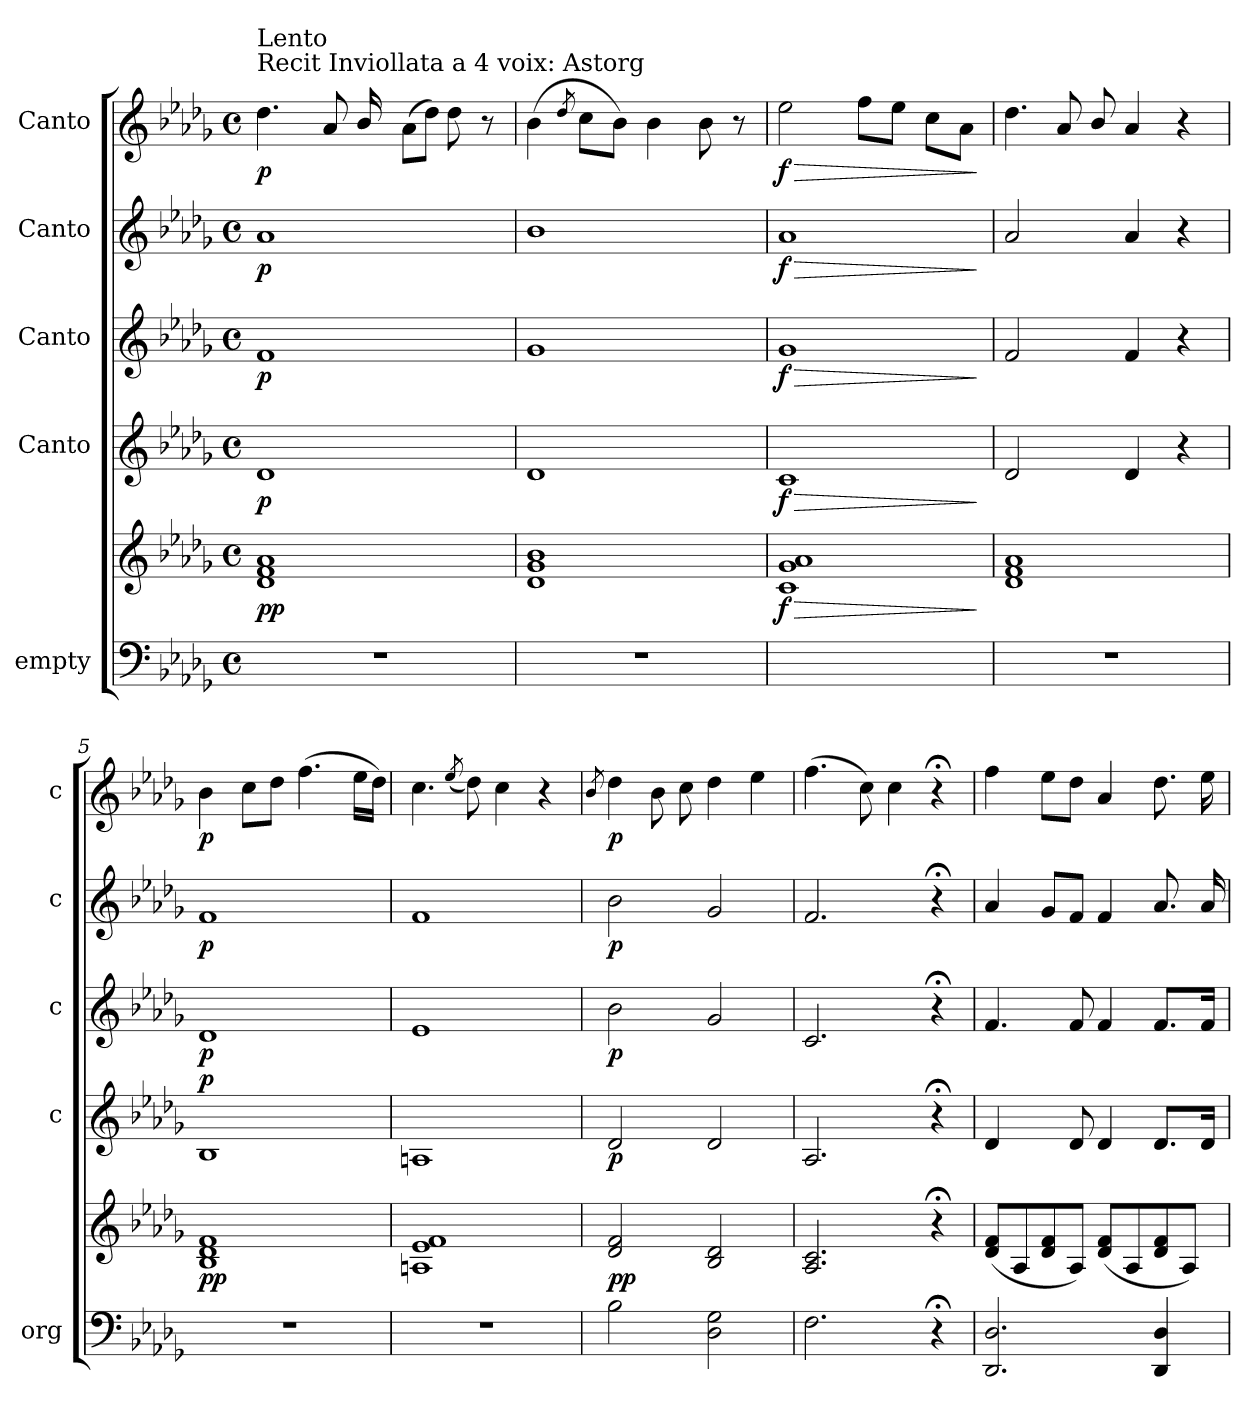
**kern	**kern	**dynam	**kern	**dynam	**kern	**dynam	**kern	**dynam	**kern	**dynam
*part5	*part5	*part5	*part4	*part4	*part3	*part3	*part2	*part2	*part1	*part1
*staff6	*staff5	*staff5/6	*staff4	*staff4	*staff3	*staff3	*staff2	*staff2	*staff1	*staff1
*I"empty	*	*	*I"Canto	*	*I"Canto	*	*I"Canto	*	*I"Canto	*
*I'org	*	*	*I'c	*	*I'c	*	*I'c	*	*I'c	*
*clefF4	*clefG2	*	*clefG2	*	*clefG2	*	*clefG2	*	*clefG2	*
*k[b-e-a-d-g-]	*k[b-e-a-d-g-]	*	*k[b-e-a-d-g-]	*	*k[b-e-a-d-g-]	*	*k[b-e-a-d-g-]	*	*k[b-e-a-d-g-]	*
*D-:	*D-:	*	*D-:	*	*D-:	*	*D-:	*	*D-:	*
*M4/4	*M4/4	*	*M4/4	*	*M4/4	*	*M4/4	*	*M4/4	*
*met(c)	*met(c)	*	*met(c)	*	*met(c)	*	*met(c)	*	*met(c)	*
=1	=1	=1	=1	=1	=1	=1	=1	=1	=1	=1
!	!	!	!	!	!	!	!	!	!LO:TX:a:t=Recit Inviollata a 4 voix&colon; Astorg	!
!	!	!	!	!	!	!	!	!	!LO:TX:a:t=Lento	!
1r	1d- 1f 1a-	pp	1d-	p	1f	p	1a-	p	4.dd-\	p
.	.	.	.	.	.	.	.	.	8a-/	.
.	.	.	.	.	.	.	.	.	16b-/	.
.	.	.	.	.	.	.	.	.	16ryy	.
!	!	!	!	!	!	!	!	!	!LO:N:vis=8	!
.	.	.	.	.	.	.	.	.	(16a-\L	.
!	!	!	!	!	!	!	!	!	!LO:N:vis=8	!
.	.	.	.	.	.	.	.	.	16dd-\J)	.
.	.	.	.	.	.	.	.	.	8dd-\	.
.	.	.	.	.	.	.	.	.	8r	.
=2	=2	=2	=2	=2	=2	=2	=2	=2	=2	=2
1r	1d- 1g- 1b-	.	1d-	.	1g-	.	1b-	.	(4b-\	.
.	.	.	.	.	.	.	.	.	8qdd-/	.
.	.	.	.	.	.	.	.	.	8cc\L	.
.	.	.	.	.	.	.	.	.	8b-\J)	.
.	.	.	.	.	.	.	.	.	4b-\	.
.	.	.	.	.	.	.	.	.	8b-\	.
.	.	.	.	.	.	.	.	.	8r	.
=3	=3	=3	=3	=3	=3	=3	=3	=3	=3	=3
!	!	!	!	!LO:HP:b	!	!LO:HP:b	!	!LO:HP:b	!	!LO:HP:b
1ryy	1c 1g- 1a-	> f	1c	> f	1g-	> f	1a-	> f	2ee-\	> f
.	.	.	.	.	.	.	.	.	8ff\L	.
.	.	.	.	.	.	.	.	.	8ee-\J	.
.	.	.	.	.	.	.	.	.	8cc\L	.
.	.	.	.	.	.	.	.	.	8a-\J	.
.	.	]	.	]	.	]	.	]	.	]
=4	=4	=4	=4	=4	=4	=4	=4	=4	=4	=4
!	!	!	!	!	!	!	!	!	!LO:N:vis=4.	!
1r	1d- 1f 1a-	.	2d-/	.	2f/	.	2a-/	.	4dd-\	.
.	.	.	.	.	.	.	.	.	8a-/	.
.	.	.	.	.	.	.	.	.	8b-/	.
.	.	.	4d-/	.	4f/	.	4a-/	.	4a-/	.
.	.	.	4r	.	4r	.	4r	.	4r	.
=5	=5	=5	=5	=5	=5	=5	=5	=5	=5	=5
!	!	!	!	!LO:DY:a	!	!	!	!	!	!
1r	1B- 1d- 1f	pp	1B-	p	1d-	p	1f	p	4b-\	p
.	.	.	.	.	.	.	.	.	8cc\L	.
.	.	.	.	.	.	.	.	.	8dd-\J	.
.	.	.	.	.	.	.	.	.	(4.ff\	.
.	.	.	.	.	.	.	.	.	16ee-\LL	.
.	.	.	.	.	.	.	.	.	16dd-\JJ)	.
=6	=6	=6	=6	=6	=6	=6	=6	=6	=6	=6
1r	1An 1e- 1f	.	1An	.	1e-	.	1f	.	4.cc\	.
.	.	.	.	.	.	.	.	.	(8qee-/	.
.	.	.	.	.	.	.	.	.	8dd-\)	.
.	.	.	.	.	.	.	.	.	4cc\	.
.	.	.	.	.	.	.	.	.	4r	.
=7	=7	=7	=7	=7	=7	=7	=7	=7	=7	=7
.	.	.	.	.	.	.	.	.	8qb-/	.
2B-\	2d-/ 2f/	pp	2d-/	p	2b-\	p	2b-\	p	4dd-\	p
.	.	.	.	.	.	.	.	.	8b-\	.
.	.	.	.	.	.	.	.	.	8cc\	.
2D-\ 2G-\	2B-/ 2d-/	.	2d-/	.	2g-/	.	2g-/	.	4dd-\	.
.	.	.	.	.	.	.	.	.	4ee-\	.
=8	=8	=8	=8	=8	=8	=8	=8	=8	=8	=8
2.F\	2.A-/ 2.c/	.	2.A-/	.	2.c/	.	2.f/	.	(4.ff\	.
.	.	.	.	.	.	.	.	.	8cc\)	.
.	.	.	.	.	.	.	.	.	4cc\	.
4r;<	4r;<	.	4r;<	.	4r;<	.	4r;<	.	4r;<	.
=9	=9	=9	=9	=9	=9	=9	=9	=9	=9	=9
!	!	!	!LO:N:vis=4	!	!	!	!	!	!	!
2.DD-/ 2.D-/	(8d-/ 8f/L	.	4.d-/	.	4.f/	.	4a-/	.	4ff\	.
.	8A-/	.	.	.	.	.	.	.	.	.
.	8d-/ 8f/	.	.	.	.	.	8g-/L	.	8ee-\L	.
.	8A-/J)	.	8d-/	.	8f/	.	8f/J	.	8dd-\J	.
.	(8d-/ 8f/L	.	4d-/	.	4f/	.	4f/	.	4a-/	.
.	8A-/	.	.	.	.	.	.	.	.	.
4DD-/ 4D-/	8d-/ 8f/	.	8.d-/L	.	8.f/L	.	8.a-/	.	8.dd-\	.
.	8A-/J)	.	.	.	.	.	.	.	.	.
.	.	.	16d-/Jk	.	16f/Jk	.	16a-/	.	16ee-\	.
=	=	=	=	=	=	=	=	=	=	=
*-	*-	*-	*-	*-	*-	*-	*-	*-	*-	*-
